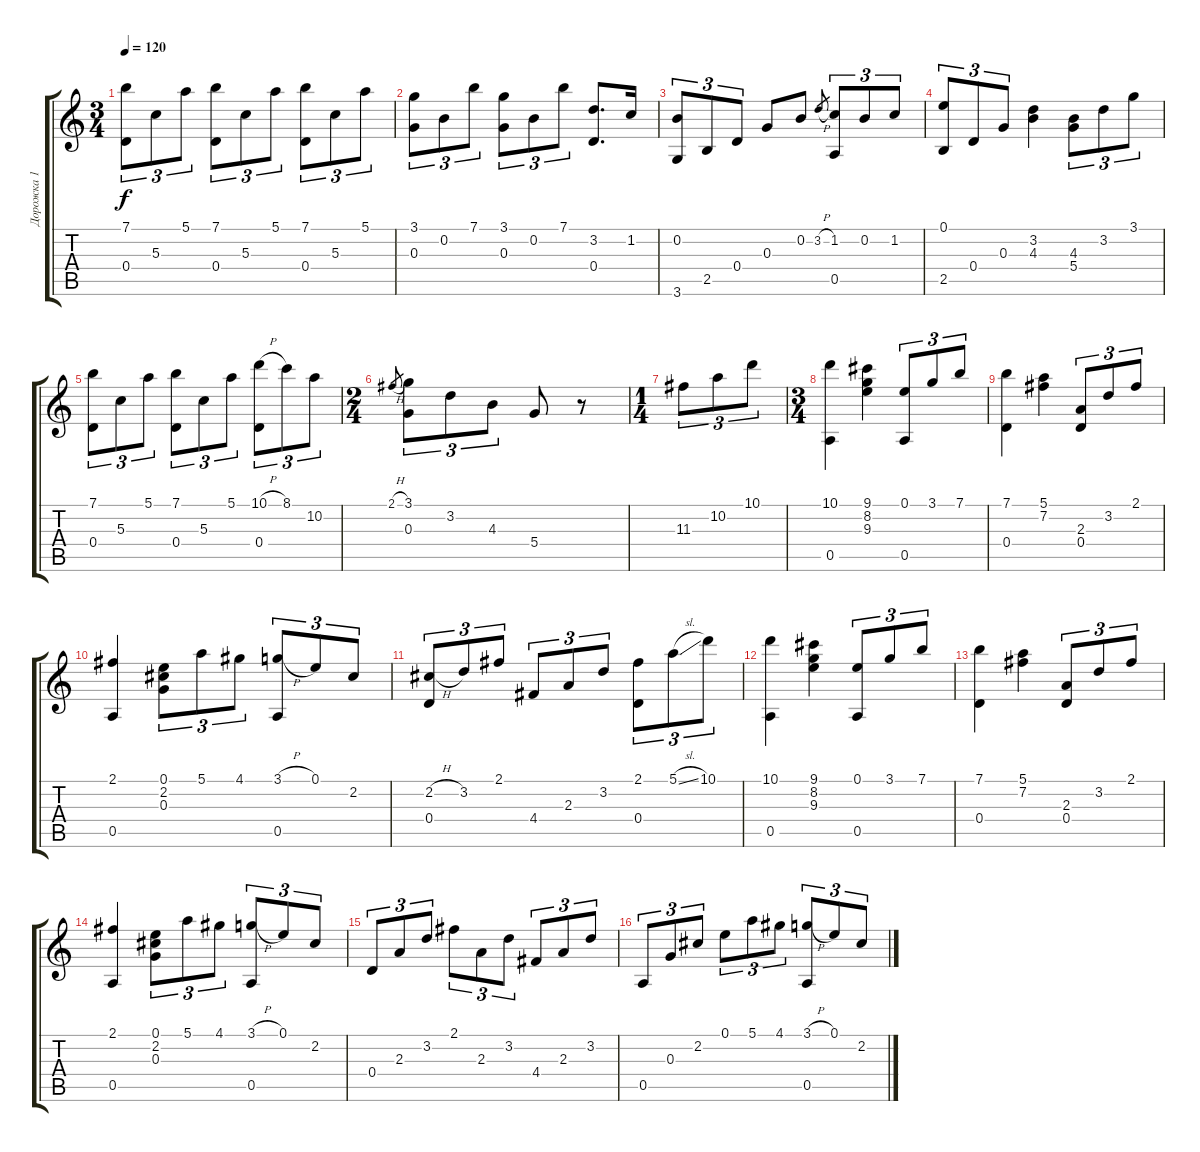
\track ("Дорожка 1" "Дорожка 1") {instrument acousticguitarnylon}
\staff {score tabs}
\tuning (E4 B3 G3 D3 A2 E2) {hide}
\ts (3 4)
\tempo 120
\clef g2
\ks c
(7.1 0.4).8{tu (3 2) dy f} 5.3.8{tu (3 2)} 5.1.8{tu (3 2)} (7.1 0.4).8{tu (3 2)} 5.3.8{tu (3 2)} 5.1.8{tu (3 2)} (7.1 0.4).8{tu (3 2)} 5.3.8{tu (3 2)} 5.1.8{tu (3 2)} |
(3.1 0.3).8{tu (3 2)} 0.2.8{tu (3 2)} 7.1.8{tu (3 2)} (3.1 0.3).8{tu (3 2)} 0.2.8{tu (3 2)} 7.1.8{tu (3 2)} (3.2 0.4).8{d} 1.2.16 |
(0.2 3.6).8{tu (3 2)} 2.5.8{tu (3 2)} 0.4.8{tu (3 2)} 0.3.8 0.2.8 3.2{h}.8{gr} (1.2 0.5).8{tu (3 2)} 0.2.8{tu (3 2)} 1.2.8{tu (3 2)} |
(0.1 2.5).8{tu (3 2)} 0.4.8{tu (3 2)} 0.3.8{tu (3 2)} (3.2 4.3).4 (4.3 5.4).8{tu (3 2)} 3.2.8{tu (3 2)} 3.1.8{tu (3 2)} |
(7.1 0.4).8{tu (3 2)} 5.3.8{tu (3 2)} 5.1.8{tu (3 2)} (7.1 0.4).8{tu (3 2)} 5.3.8{tu (3 2)} 5.1.8{tu (3 2)} (10.1{h} 0.4).8{tu (3 2)} 8.1.8{tu (3 2)} 10.2.8{tu (3 2)} |
\ts (2 4)
2.1{h}.8{gr} (3.1 0.3).8{tu (3 2)} 3.2.8{tu (3 2)} 4.3.8{tu (3 2)} 5.4.8 r.8 |
\ts (1 4)
11.3.8{tu (3 2)} 10.2.8{tu (3 2)} 10.1.8{tu (3 2)} |
\ts (3 4)
(10.1 0.5).4 (9.1 8.2 9.3).4 (0.1 0.5).8{tu (3 2)} 3.1.8{tu (3 2)} 7.1.8{tu (3 2)} |
(7.1 0.4).4 (5.1 7.2).4 (2.3 0.4).8{tu (3 2)} 3.2.8{tu (3 2)} 2.1.8{tu (3 2)} |
(2.1 0.5).4 (0.1 2.2 0.3).8{tu (3 2)} 5.1.8{tu (3 2)} 4.1.8{tu (3 2)} (3.1{h} 0.5).8{tu (3 2)} 0.1.8{tu (3 2)} 2.2.8{tu (3 2)} |
(2.2{h} 0.4).8{tu (3 2)} 3.2.8{tu (3 2)} 2.1.8{tu (3 2)} 4.4.8{tu (3 2)} 2.3.8{tu (3 2)} 3.2.8{tu (3 2)} (2.1 0.4).8{tu (3 2)} 5.1{sl}.8{tu (3 2)} 10.1.8{tu (3 2)} |
(10.1 0.5).4 (9.1 8.2 9.3).4 (0.1 0.5).8{tu (3 2)} 3.1.8{tu (3 2)} 7.1.8{tu (3 2)} |
(7.1 0.4).4 (5.1 7.2).4 (2.3 0.4).8{tu (3 2)} 3.2.8{tu (3 2)} 2.1.8{tu (3 2)} |
(2.1 0.5).4 (0.1 2.2 0.3).8{tu (3 2)} 5.1.8{tu (3 2)} 4.1.8{tu (3 2)} (3.1{h} 0.5).8{tu (3 2)} 0.1.8{tu (3 2)} 2.2.8{tu (3 2)} |
0.4.8{tu (3 2)} 2.3.8{tu (3 2)} 3.2.8{tu (3 2)} 2.1.8{tu (3 2)} 2.3.8{tu (3 2)} 3.2.8{tu (3 2)} 4.4.8{tu (3 2)} 2.3.8{tu (3 2)} 3.2.8{tu (3 2)} |
0.5.8{tu (3 2)} 0.3.8{tu (3 2)} 2.2.8{tu (3 2)} 0.1.8{tu (3 2)} 5.1.8{tu (3 2)} 4.1.8{tu (3 2)} (3.1{h} 0.5).8{tu (3 2)} 0.1.8{tu (3 2)} 2.2.8{tu (3 2)}
